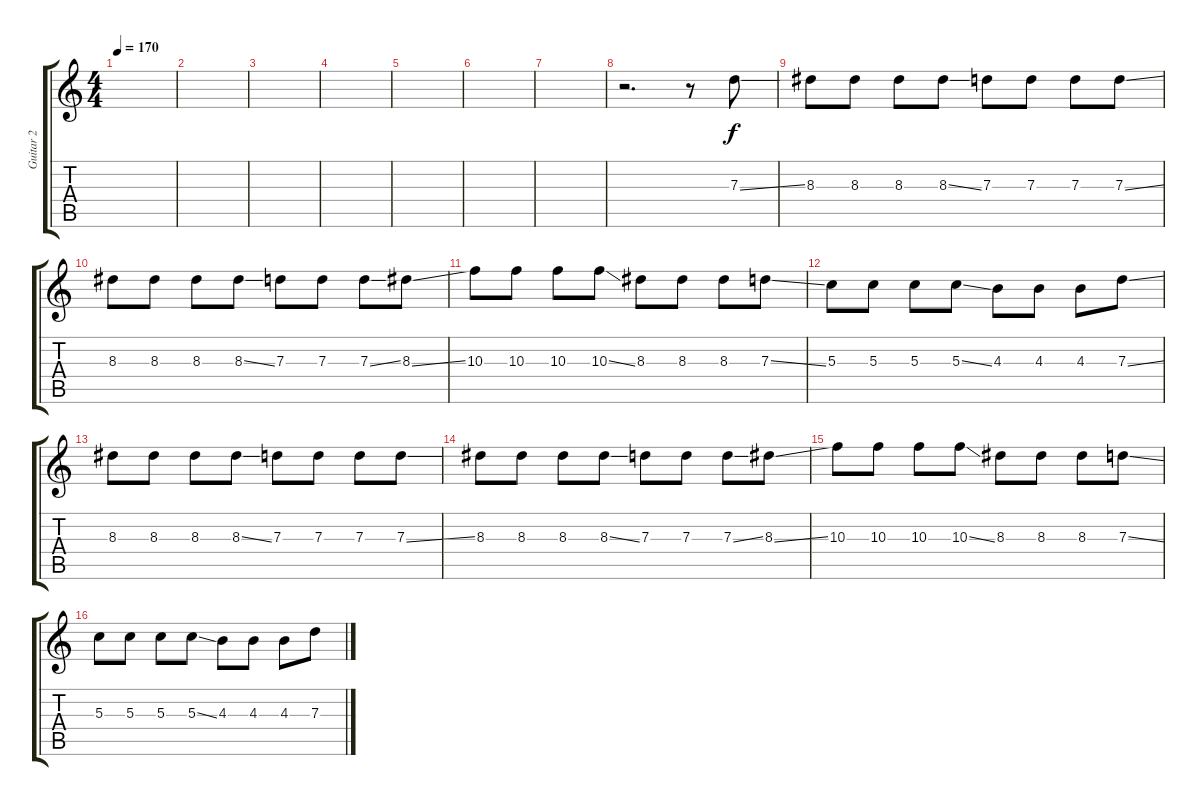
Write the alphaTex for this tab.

\track ("Guitar 2" "Guitar 2") {instrument acousticguitarsteel}
\staff {score tabs}
\tuning (E4 B3 G3 D3 A2 E2) {hide}
\ts (4 4)
\tempo 170
\clef g2
\ks c
|
|
|
|
|
|
|
r.2{d} r.8 7.3{ss}.8 |
8.3.8 8.3.8 8.3.8 8.3{ss}.8 7.3.8 7.3.8 7.3.8 7.3{ss}.8 |
8.3.8 8.3.8 8.3.8 8.3{ss}.8 7.3.8 7.3.8 7.3{ss}.8 8.3{ss}.8 |
10.3.8 10.3.8 10.3.8 10.3{ss}.8 8.3.8 8.3.8 8.3.8 7.3{ss}.8 |
5.3.8 5.3.8 5.3.8 5.3{ss}.8 4.3.8 4.3.8 4.3.8 7.3{ss}.8 |
8.3.8 8.3.8 8.3.8 8.3{ss}.8 7.3.8 7.3.8 7.3.8 7.3{ss}.8 |
8.3.8 8.3.8 8.3.8 8.3{ss}.8 7.3.8 7.3.8 7.3{ss}.8 8.3{ss}.8 |
10.3.8 10.3.8 10.3.8 10.3{ss}.8 8.3.8 8.3.8 8.3.8 7.3{ss}.8 |
5.3.8 5.3.8 5.3.8 5.3{ss}.8 4.3.8 4.3.8 4.3.8 7.3{ss}.8
